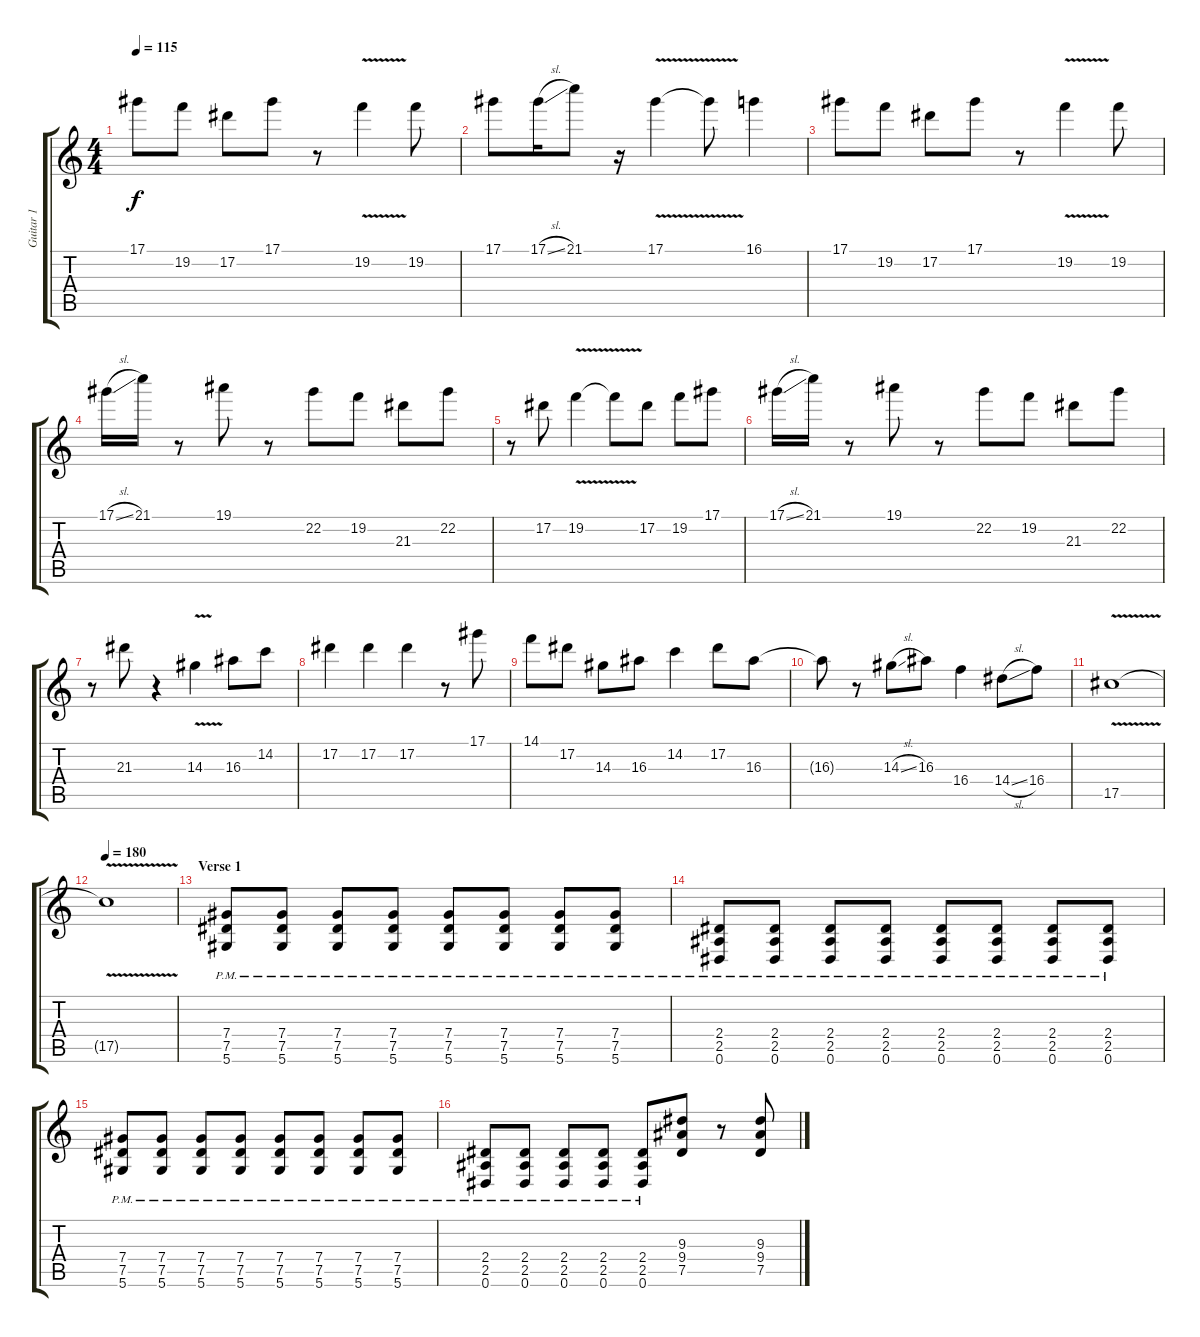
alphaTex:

\track ("Guitar 1" "Guitar 1") {instrument overdrivenguitar}
\staff {score tabs}
\tuning (Eb4 Bb3 Gb3 Db3 Ab2 Eb2) {hide}
\ts (4 4)
\tempo 115
\clef g2
\ks c
17.1.8{dy f} 19.2.8 17.2.8 17.1.8 r.8 19.2{v}.4 19.2.8 |
17.1.8 17.1{sl}.16 21.1.8 r.16 17.1{v}.4 17.1{t}.8 16.1.4 |
17.1.8 19.2.8 17.2.8 17.1.8 r.8 19.2{v}.4 19.2.8 |
17.1{sl}.16 21.1.16 r.8 19.1.8 r.8 22.2.8 19.2.8 21.3.8 22.2.8 |
r.8 17.2.8 19.2{v}.4 19.2{t}.8 17.2.8 19.2.8 17.1.8 |
17.1{sl}.16 21.1.16 r.8 19.1.8 r.8 22.2.8 19.2.8 21.3.8 22.2.8 |
r.8 21.3.8 r.4 14.3{v}.4 16.3.8 14.2.8 |
17.2.4 17.2.4 17.2.4 r.8 17.1.8 |
14.1.8 17.2.8 14.3.8 16.3.8 14.2.4 17.2.8 16.3.8 |
16.3{t}.8 r.8 14.3{sl}.8 16.3.8 16.4.4 14.4{sl}.8 16.4.8 |
17.5{v}.1 |
\tempo 180
17.5{t}.1 |
\section ("" "Verse 1")
(7.4{pm} 7.5{pm} 5.6{pm}).8 (7.4{pm} 7.5{pm} 5.6{pm}).8 (7.4{pm} 7.5{pm} 5.6{pm}).8 (7.4{pm} 7.5{pm} 5.6{pm}).8 (7.4{pm} 7.5{pm} 5.6{pm}).8 (7.4{pm} 7.5{pm} 5.6{pm}).8 (7.4{pm} 7.5{pm} 5.6{pm}).8 (7.4{pm} 7.5{pm} 5.6{pm}).8 |
(2.4{pm} 2.5{pm} 0.6{pm}).8 (2.4{pm} 2.5{pm} 0.6{pm}).8 (2.4{pm} 2.5{pm} 0.6{pm}).8 (2.4{pm} 2.5{pm} 0.6{pm}).8 (2.4{pm} 2.5{pm} 0.6{pm}).8 (2.4{pm} 2.5{pm} 0.6{pm}).8 (2.4{pm} 2.5{pm} 0.6{pm}).8 (2.4{pm} 2.5{pm} 0.6{pm}).8 |
(7.4{pm} 7.5{pm} 5.6{pm}).8 (7.4{pm} 7.5{pm} 5.6{pm}).8 (7.4{pm} 7.5{pm} 5.6{pm}).8 (7.4{pm} 7.5{pm} 5.6{pm}).8 (7.4{pm} 7.5{pm} 5.6{pm}).8 (7.4{pm} 7.5{pm} 5.6{pm}).8 (7.4{pm} 7.5{pm} 5.6{pm}).8 (7.4{pm} 7.5{pm} 5.6{pm}).8 |
(2.4{pm} 2.5{pm} 0.6{pm}).8 (2.4{pm} 2.5{pm} 0.6{pm}).8 (2.4{pm} 2.5{pm} 0.6{pm}).8 (2.4{pm} 2.5{pm} 0.6{pm}).8 (2.4{pm} 2.5{pm} 0.6{pm}).8 (9.3 9.4 7.5).8 r.8 (9.3 9.4 7.5).8
